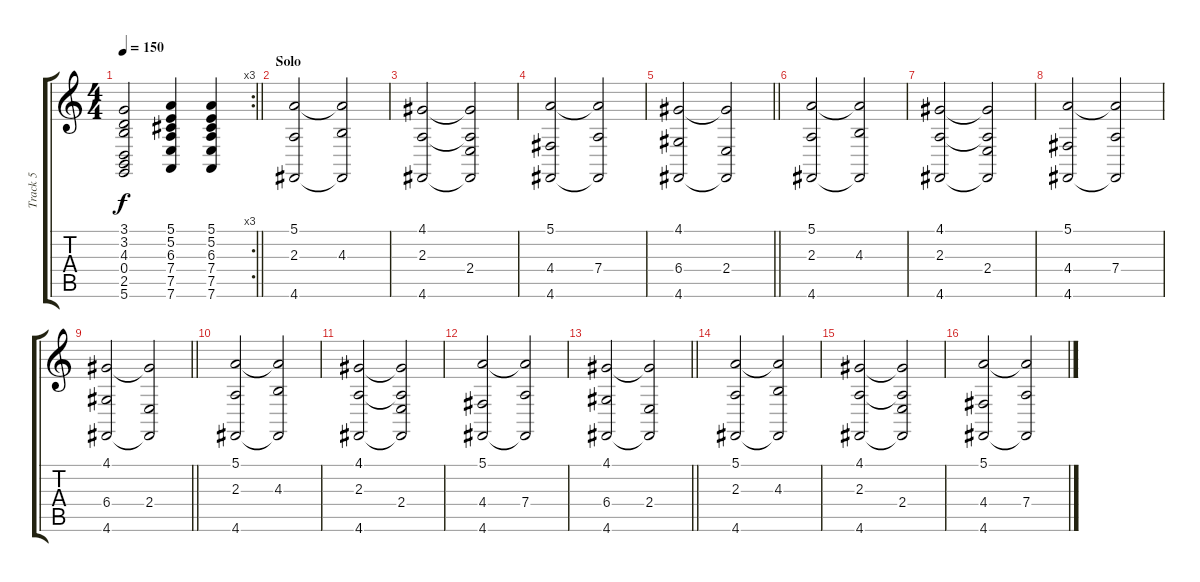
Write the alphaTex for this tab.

\track ("Track 5" "Track 5") {instrument choiraahs}
\staff {score tabs}
\tuning (E4 B3 G3 D3 A2 D2) {hide}
\rc 3
\ts (4 4)
\tempo 150
\clef g2
\barLineRight lightlight
\ks c
(3.1 3.2 4.3 0.4 2.5 5.6).2{dy f} (5.1 5.2 6.3 7.4 7.5 7.6).4 (5.1 5.2 6.3 7.4 7.5 7.6).4 |
\section ("" "Solo")
(5.1 2.3 4.6).2 (5.1{t} 4.3 4.6{t}).2 |
(4.1 2.3 4.6).2 (4.1{t} 2.3{t} 2.4 4.6{t}).2 |
(5.1 4.4 4.6).2 (5.1{t} 7.4 4.6{t}).2 |
\barLineRight lightlight
(4.1 6.4 4.6).2 (4.1{t} 2.4 4.6{t}).2 |
(5.1 2.3 4.6).2 (5.1{t} 4.3 4.6{t}).2 |
(4.1 2.3 4.6).2 (4.1{t} 2.3{t} 2.4 4.6{t}).2 |
(5.1 4.4 4.6).2 (5.1{t} 7.4 4.6{t}).2 |
\barLineRight lightlight
(4.1 6.4 4.6).2 (4.1{t} 2.4 4.6{t}).2 |
(5.1 2.3 4.6).2 (5.1{t} 4.3 4.6{t}).2 |
(4.1 2.3 4.6).2 (4.1{t} 2.3{t} 2.4 4.6{t}).2 |
(5.1 4.4 4.6).2 (5.1{t} 7.4 4.6{t}).2 |
\barLineRight lightlight
(4.1 6.4 4.6).2 (4.1{t} 2.4 4.6{t}).2 |
(5.1 2.3 4.6).2 (5.1{t} 4.3 4.6{t}).2 |
(4.1 2.3 4.6).2 (4.1{t} 2.3{t} 2.4 4.6{t}).2 |
(5.1 4.4 4.6).2 (5.1{t} 7.4 4.6{t}).2
